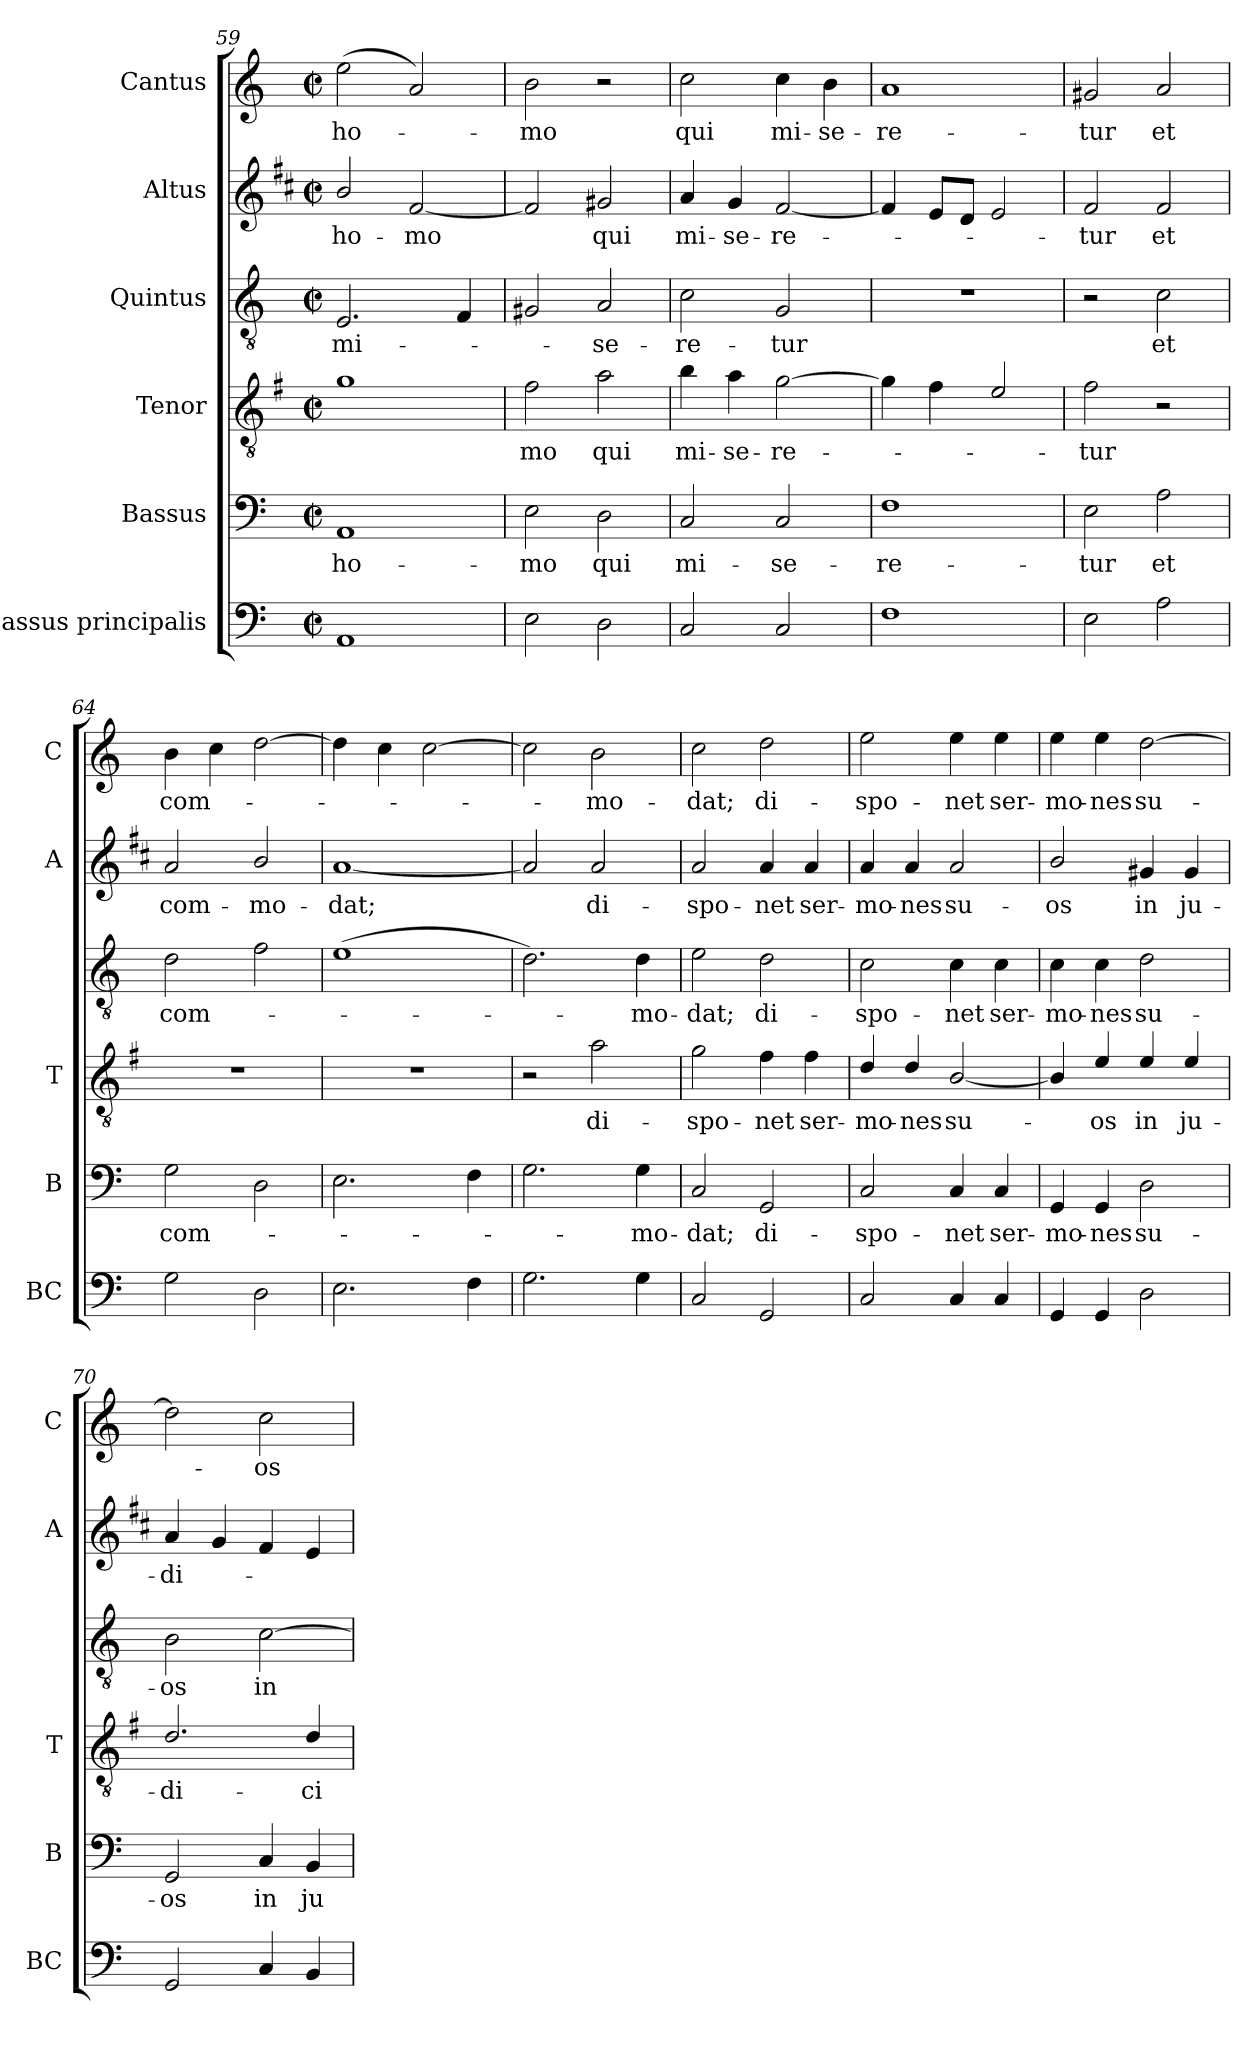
**kern	**kern	**text	**kern	**text	**kern	**text	**kern	**text	**kern	**text
*part6	*part5	*part5	*part4	*part4	*part3	*part3	*part2	*part2	*part1	*part1
*staff6	*staff5	*staff5	*staff4	*staff4	*staff3	*staff3	*staff2	*staff2	*staff1	*staff1
*I"Bassus principalis	*I"Bassus	*	*I"Tenor	*	*I"Quintus	*	*I"Altus	*	*I"Cantus	*
*I'BC	*I'B	*	*I'T	*	*	*	*I'A	*	*I'C	*
*clefF4	*clefF4	*	*clefGv2	*	*clefGv2	*	*clefG2	*	*clefG2	*
*	*	*	*ITrd4c7	*	*	*	*ITrd1c2	*	*	*
*k[]	*k[]	*	*k[]	*	*k[]	*	*k[]	*	*k[]	*
*C:	*C:	*	*C:	*	*C:	*	*C:	*	*C:	*
*M2/2	*M2/2	*	*M2/2	*	*M2/2	*	*M2/2	*	*M2/2	*
*met(c|)	*met(c|)	*	*met(c|)	*	*met(c|)	*	*met(c|)	*	*met(c|)	*
=59	=59	=59	=59	=59	=59	=59	=59	=59	=59	=59
!	!	!LO:LY:b	!	!	!	!LO:LY:b	!	!LO:LY:b	!	!LO:LY:b
1AA	1AA	ho-	1c	.	2.E/	mi-	2a/	ho-	(>2ee\	ho-
!	!	!	!	!	!	!	!	!LO:LY:b	!	!
.	.	.	.	.	.	.	[2e/	-mo	2a/)	.
.	.	.	.	.	4F/	.	.	.	.	.
!!LO:LB:g=z
=60	=60	=60	=60	=60	=60	=60	=60	=60	=60	=60
!	!	!LO:LY:b	!	!LO:LY:b	!	!	!	!	!	!LO:LY:b
2E\	2E\	-mo	2B\	-mo	2G#X/	.	2e/]	.	2b\	-mo
!	!	!LO:LY:b	!	!LO:LY:b	!	!LO:LY:b	!	!LO:LY:b	!	!
2D\	2D\	qui	2d\	qui	2A/	-se-	2f#X/	qui	2r	.
=61	=61	=61	=61	=61	=61	=61	=61	=61	=61	=61
!	!	!LO:LY:b	!	!LO:LY:b	!	!LO:LY:b	!	!LO:LY:b	!	!LO:LY:b
2C/	2C/	mi-	4e\	mi-	2c\	-re-	4g/	mi-	2cc\	qui
!	!	!	!	!LO:LY:b	!	!	!	!LO:LY:b	!	!
.	.	.	4d\	-se-	.	.	4f/	-se-	.	.
!	!	!LO:LY:b	!	!LO:LY:b	!	!LO:LY:b	!	!LO:LY:b	!	!LO:LY:b
2C/	2C/	-se-	[2c\	-re-	2G/	-tur	[2e/	-re-	4cc\	mi-
!	!	!	!	!	!	!	!	!	!	!LO:LY:b
.	.	.	.	.	.	.	.	.	4b\	-se-
=62	=62	=62	=62	=62	=62	=62	=62	=62	=62	=62
!	!	!LO:LY:b	!	!	!	!	!	!	!	!LO:LY:b
1F	1F	-re-	4c\]	.	1r	.	4e/]	.	1a	-re-
.	.	.	4B\	.	.	.	8d/L	.	.	.
.	.	.	.	.	.	.	8c/J	.	.	.
.	.	.	2A/	.	.	.	2d/	.	.	.
=63	=63	=63	=63	=63	=63	=63	=63	=63	=63	=63
!	!	!LO:LY:b	!	!LO:LY:b	!	!	!	!LO:LY:b	!	!LO:LY:b
2E\	2E\	-tur	2B\	-tur	2r	.	2e/	-tur	2g#X/	-tur
!	!	!LO:LY:b	!	!	!	!LO:LY:b	!	!LO:LY:b	!	!LO:LY:b
2A\	2A\	et	2r	.	2c\	et	2e/	et	2a/	et
=64	=64	=64	=64	=64	=64	=64	=64	=64	=64	=64
!	!	!LO:LY:b	!	!	!	!LO:LY:b	!	!LO:LY:b	!	!LO:LY:b
2G\	2G\	com-	1r	.	2d\	com-	2g/	com-	4b\	com-
.	.	.	.	.	.	.	.	.	4cc\	.
!	!	!	!	!	!	!	!	!LO:LY:b	!	!
2D\	2D\	.	.	.	2f\	.	2a/	-mo-	[2dd\	.
=65	=65	=65	=65	=65	=65	=65	=65	=65	=65	=65
!	!	!	!	!	!	!	!	!LO:LY:b	!	!
2.E\	2.E\	.	1r	.	(>1e	.	[1g	-dat;	4dd\]	.
.	.	.	.	.	.	.	.	.	4cc\	.
.	.	.	.	.	.	.	.	.	[2cc\	.
4F\	4F\	.	.	.	.	.	.	.	.	.
=66	=66	=66	=66	=66	=66	=66	=66	=66	=66	=66
2.G\	2.G\	.	2r	.	2.d\)	.	2g/]	.	2cc\]	.
!	!	!	!	!LO:LY:b	!	!	!	!LO:LY:b	!	!LO:LY:b
.	.	.	2d\	di-	.	.	2g/	di-	2b\	-mo-
!	!	!LO:LY:b	!	!	!	!LO:LY:b	!	!	!	!
4G\	4G\	-mo-	.	.	4d\	-mo-	.	.	.	.
=67	=67	=67	=67	=67	=67	=67	=67	=67	=67	=67
!	!	!LO:LY:b	!	!LO:LY:b	!	!LO:LY:b	!	!LO:LY:b	!	!LO:LY:b
2C/	2C/	-dat;	2c\	-spo-	2e\	-dat;	2g/	-spo-	2cc\	-dat;
!	!	!LO:LY:b	!	!LO:LY:b	!	!LO:LY:b	!	!LO:LY:b	!	!LO:LY:b
2GG/	2GG/	di-	4B\	-net	2d\	di-	4g/	-net	2dd\	di-
!	!	!	!	!LO:LY:b	!	!	!	!LO:LY:b	!	!
.	.	.	4B\	ser-	.	.	4g/	ser-	.	.
=68	=68	=68	=68	=68	=68	=68	=68	=68	=68	=68
!	!	!LO:LY:b	!	!LO:LY:b	!	!LO:LY:b	!	!LO:LY:b	!	!LO:LY:b
2C/	2C/	-spo-	4G/	-mo-	2c\	-spo-	4g/	-mo-	2ee\	-spo-
!	!	!	!	!LO:LY:b	!	!	!	!LO:LY:b	!	!
.	.	.	4G/	-nes	.	.	4g/	-nes	.	.
!	!	!LO:LY:b	!	!LO:LY:b	!	!LO:LY:b	!	!LO:LY:b	!	!LO:LY:b
4C/	4C/	-net	[2E/	su-	4c\	-net	2g/	su-	4ee\	-net
!	!	!LO:LY:b	!	!	!	!LO:LY:b	!	!	!	!LO:LY:b
4C/	4C/	ser-	.	.	4c\	ser-	.	.	4ee\	ser-
!!LO:PB:g=z
=69	=69	=69	=69	=69	=69	=69	=69	=69	=69	=69
!	!	!LO:LY:b	!	!	!	!LO:LY:b	!	!LO:LY:b	!	!LO:LY:b
4GG/	4GG/	-mo-	4E/]	.	4c\	-mo-	2a/	-os	4ee\	-mo-
!	!	!LO:LY:b	!	!LO:LY:b	!	!LO:LY:b	!	!	!	!LO:LY:b
4GG/	4GG/	-nes	4A/	-os	4c\	-nes	.	.	4ee\	-nes
!	!	!LO:LY:b	!	!LO:LY:b	!	!LO:LY:b	!	!LO:LY:b	!	!LO:LY:b
2D\	2D\	su-	4A/	in	2d\	su-	4f#X/	in	[2dd\	su-
!	!	!	!	!LO:LY:b	!	!	!	!LO:LY:b	!	!
.	.	.	4A/	ju-	.	.	4f#/	ju-	.	.
=70	=70	=70	=70	=70	=70	=70	=70	=70	=70	=70
!	!	!LO:LY:b	!	!LO:LY:b	!	!LO:LY:b	!	!LO:LY:b	!	!
2GG/	2GG/	-os	2.G/	-di-	2B\	-os	4g/	-di-	2dd\]	.
.	.	.	.	.	.	.	4f/	.	.	.
!	!	!LO:LY:b	!	!	!	!LO:LY:b	!	!	!	!LO:LY:b
4C/	4C/	in	.	.	[2c\	in	4e/	.	2cc\	-os
!	!	!LO:LY:b	!	!LO:LY:b	!	!	!	!	!	!
4BB/	4BB/	ju-	4G/	-ci-	.	.	4d/	.	.	.
=	=	=	=	=	=	=	=	=	=	=
*-	*-	*-	*-	*-	*-	*-	*-	*-	*-	*-
